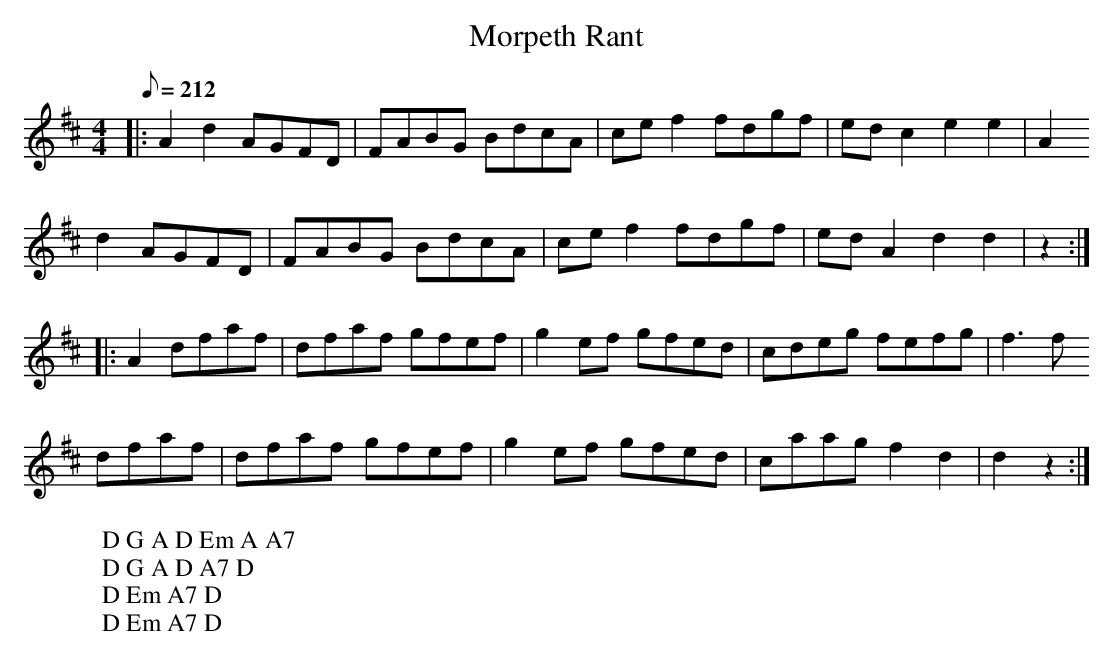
X:1
T:Morpeth Rant
M:4/4
L:1/8
Q:212
K:D
|:A2d2 AGFD|FABG BdcA|cef2 fdgf|edc2 e2e2|A2
W: D G A D Em A A7
d2 AGFD|FABG BdcA|cef2 fdgf|edA2 d2d2|z2:|
W: D G A D A7 D
|:A2 dfaf|dfaf gfef|g2ef gfed|cdeg fefg|f3f
W: D Em A7 D
dfaf|dfaf gfef|g2ef gfed|caag f2d2|d2z2 :|
W: D Em A7 D
